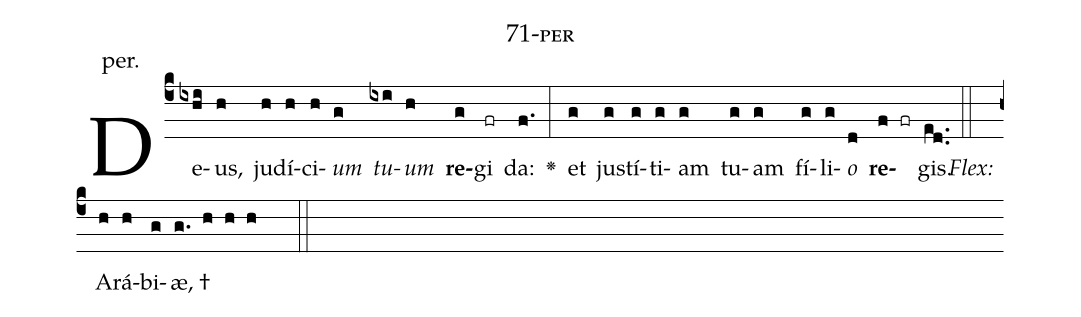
name: 71-per;
annotation: per.;
%%
(c4)De(ixhi)us,(h) ju(h)dí(h)ci(h)<i>um</i>(g) <i>tu</i>(ixi)<i>um</i>(h) <b>re</b>(g)gi(fr) da:(f.) <v>\greheightstar</v>(:) et(g) jus(g)tí(g)ti(g)am(g) tu(g)am(g) fí(g)li(g)<i>o</i>(d) <b>re</b>(f fr)gis.(ed..) (::)
<i>Flex:</i>()  A(h)rá(h)bi(g)æ, †(g. h h h  ::)

%E(g) u(g) o(g) u(d) a(f) e.(ed..) (::)
